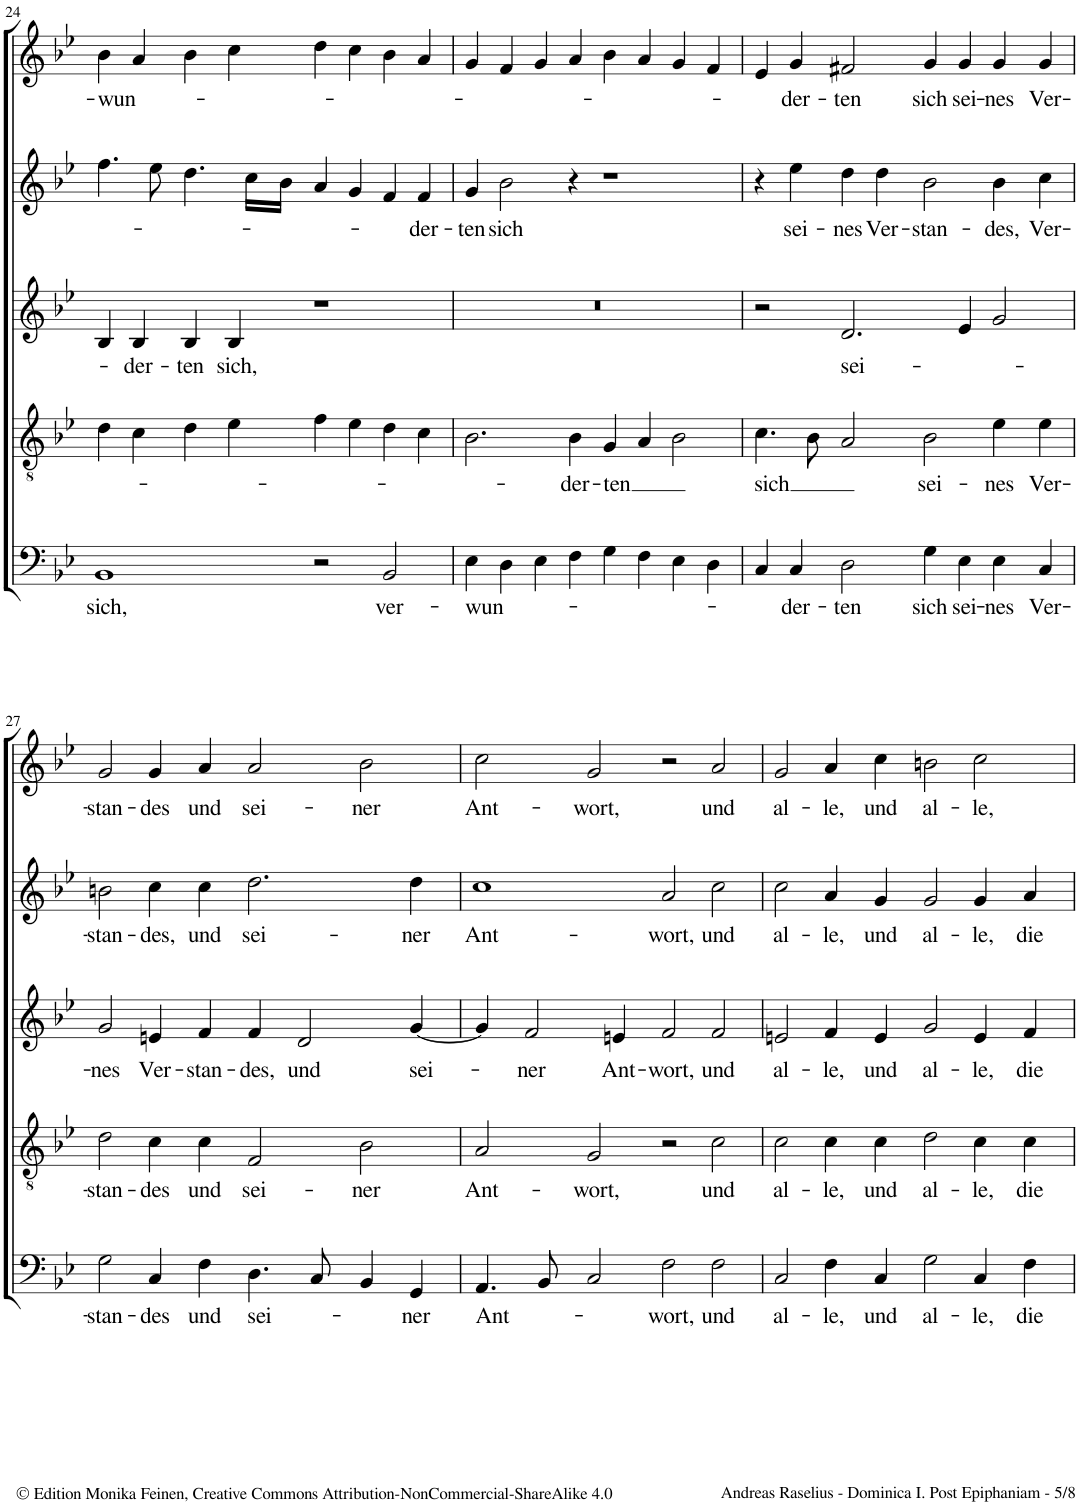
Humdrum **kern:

**kern	**text	**kern	**text	**kern	**text	**kern	**text	**kern	**text
*part5	*part5	*part4	*part4	*part3	*part3	*part2	*part2	*part1	*part1
*staff5	*staff5	*staff4	*staff4	*staff3	*staff3	*staff2	*staff2	*staff1	*staff1
*I"Bassus	*	*I"Tenor [Myxolydius]	*	*I"Altus	*	*I"Quintus	*	*I"Cantus	*
!!LO:PB:g=z
*clefF4	*	*clefGv2	*	*clefG2	*	*clefG2	*	*clefG2	*
*k[b-e-]	*	*k[b-e-]	*	*k[b-e-]	*	*k[b-e-]	*	*k[b-e-]	*
*M4/2	*	*M4/2	*	*M4/2	*	*M4/2	*	*M4/2	*
*met(c)	*	*met(c)	*	*met(c)	*	*met(c)	*	*met(c)	*
=24	=24	=24	=24	=24	=24	=24	=24	=24	=24
!	!LO:LY:b	!	!	!	!	!	!	!	!LO:LY:b
1BB-	sich,	4d\	.	4B-/	.	4.ff\	.	4b-\	-wun-
!	!	!	!	!	!LO:LY:b	!	!	!	!
.	.	4c\	.	4B-/	der-	.	.	4a/	.
.	.	.	.	.	.	8ee-\	.	.	.
!	!	!	!	!	!LO:LY:b	!	!	!	!
.	.	4d\	.	4B-/	-ten	4.dd\	.	4b-\	.
!	!	!	!	!	!LO:LY:b	!	!	!	!
.	.	4e-\	.	4B-/	sich,	.	.	4cc\	.
.	.	.	.	.	.	16cc\LL	.	.	.
.	.	.	.	.	.	16b-\JJ	.	.	.
2r	.	4f\	.	1r	.	4a/	.	4dd\	.
.	.	4e-\	.	.	.	4g/	.	4cc\	.
!	!LO:LY:b	!	!	!	!	!	!	!	!
2BB-/	ver-	4d\	.	.	.	4f/	.	4b-\	.
!	!	!	!	!	!	!	!LO:LY:b	!	!
.	.	4c\	.	.	.	4f/	-der-	4a/	.
=25	=25	=25	=25	=25	=25	=25	=25	=25	=25
!	!LO:LY:b	!	!	!	!	!	!LO:LY:b	!	!
4E-\	wun-	2.B-\	.	0r	.	4g/	ten	4g/	.
!	!	!	!	!	!	!	!LO:LY:b	!	!
4D\	.	.	.	.	.	2b-\	sich	4f/	.
4E-\	.	.	.	.	.	.	.	4g/	.
!	!	!	!LO:LY:b	!	!	!	!	!	!
4F\	.	4B-\	-der-	.	.	4r	.	4a/	.
!	!	!	!LO:LY:b	!	!	!	!	!	!
4G\	.	4G/	-ten	.	.	1r	.	4b-\	.
4F\	.	4A/	.	.	.	.	.	4a/	.
4E-\	.	2B-\	.	.	.	.	.	4g/	.
4D\	.	.	.	.	.	.	.	4f/	.
=26	=26	=26	=26	=26	=26	=26	=26	=26	=26
!	!	!	!LO:LY:b	!	!	!	!	!	!
4C/	.	4.c\	sich	2r	.	4r	.	4e-/	.
!	!LO:LY:b	!	!	!	!	!	!LO:LY:b	!	!LO:LY:b
4C/	-der-	.	.	.	.	4ee-\	sei-	4g/	der-
.	.	8B-\	.	.	.	.	.	.	.
!	!LO:LY:b	!	!	!	!LO:LY:b	!	!LO:LY:b	!	!LO:LY:b
2D\	-ten	2A/	.	2.d/	sei-	4dd\	-nes	2f#X/	-ten
!	!	!	!	!	!	!	!LO:LY:b	!	!
.	.	.	.	.	.	4dd\	Ver-	.	.
!	!LO:LY:b	!	!LO:LY:b	!	!	!	!LO:LY:b	!	!LO:LY:b
4G\	sich	2B-\	sei-	.	.	2b-\	-stan-	4g/	sich
!	!LO:LY:b	!	!	!	!	!	!	!	!LO:LY:b
4E-\	sei-	.	.	4e-/	.	.	.	4g/	sei-
!	!LO:LY:b	!	!LO:LY:b	!	!	!	!LO:LY:b	!	!LO:LY:b
4E-\	-nes	4e-\	-nes	2g/	.	4b-\	-des,	4g/	-nes
!	!LO:LY:b	!	!LO:LY:b	!	!	!	!LO:LY:b	!	!LO:LY:b
4C/	Ver-	4e-\	Ver-	.	.	4cc\	Ver-	4g/	Ver-
!!LO:LB:g=z
=27	=27	=27	=27	=27	=27	=27	=27	=27	=27
!	!LO:LY:b	!	!LO:LY:b	!	!LO:LY:b	!	!LO:LY:b	!	!LO:LY:b
2G\	-stan-	2d\	-stan-	2g/	-nes	2bn\	-stan-	2g/	-stan-
!	!LO:LY:b	!	!LO:LY:b	!	!LO:LY:b	!	!LO:LY:b	!	!LO:LY:b
4C/	-des	4c\	-des	4en/	Ver-	4cc\	-des,	4g/	-des
!	!LO:LY:b	!	!LO:LY:b	!	!LO:LY:b	!	!LO:LY:b	!	!LO:LY:b
4F\	und	4c\	und	4f/	-stan-	4cc\	und	4a/	und
!	!LO:LY:b	!	!LO:LY:b	!	!LO:LY:b	!	!LO:LY:b	!	!LO:LY:b
4.D\	sei-	2F/	sei-	4f/	-des,	2.dd\	sei-	2a/	sei-
!	!	!	!	!	!LO:LY:b	!	!	!	!
.	.	.	.	2d/	und	.	.	.	.
8C/	.	.	.	.	.	.	.	.	.
!	!	!	!LO:LY:b	!	!	!	!	!	!LO:LY:b
4BB-/	.	2B-\	-ner	.	.	.	.	2b-\	-ner
!	!LO:LY:b	!	!	!	!LO:LY:b	!	!LO:LY:b	!	!
4GG/	-ner	.	.	[4g/	sei-	4dd\	-ner	.	.
=28	=28	=28	=28	=28	=28	=28	=28	=28	=28
!	!LO:LY:b	!	!LO:LY:b	!	!	!	!LO:LY:b	!	!LO:LY:b
4.AA/	Ant-	2A/	Ant-	4g/]	.	1cc	Ant-	2cc\	Ant-
!	!	!	!	!	!LO:LY:b	!	!	!	!
.	.	.	.	2f/	-ner	.	.	.	.
8BB-/	.	.	.	.	.	.	.	.	.
!	!	!	!LO:LY:b	!	!	!	!	!	!LO:LY:b
2C/	.	2G/	-wort,	.	.	.	.	2g/	-wort,
!	!	!	!	!	!LO:LY:b	!	!	!	!
.	.	.	.	4en/	Ant-	.	.	.	.
!	!LO:LY:b	!	!	!	!LO:LY:b	!	!LO:LY:b	!	!
2F\	-wort,	2r	.	2f/	-wort,	2a/	-wort,	2r	.
!	!LO:LY:b	!	!LO:LY:b	!	!LO:LY:b	!	!LO:LY:b	!	!LO:LY:b
2F\	und	2c\	und	2f/	und	2cc\	und	2a/	und
=29	=29	=29	=29	=29	=29	=29	=29	=29	=29
!	!LO:LY:b	!	!LO:LY:b	!	!LO:LY:b	!	!LO:LY:b	!	!LO:LY:b
2C/	al-	2c\	al-	2en/	al-	2cc\	al-	2g/	al-
!	!LO:LY:b	!	!LO:LY:b	!	!LO:LY:b	!	!LO:LY:b	!	!LO:LY:b
4F\	-le,	4c\	-le,	4f/	-le,	4a/	-le,	4a/	-le,
!	!LO:LY:b	!	!LO:LY:b	!	!LO:LY:b	!	!LO:LY:b	!	!LO:LY:b
4C/	und	4c\	und	4e/	und	4g/	und	4cc\	und
!	!LO:LY:b	!	!LO:LY:b	!	!LO:LY:b	!	!LO:LY:b	!	!LO:LY:b
2G\	al-	2d\	al-	2g/	al-	2g/	al-	2bn\	al-
!	!LO:LY:b	!	!LO:LY:b	!	!LO:LY:b	!	!LO:LY:b	!	!LO:LY:b
4C/	-le,	4c\	-le,	4e/	-le,	4g/	-le,	2cc\	-le,
!	!LO:LY:b	!	!LO:LY:b	!	!LO:LY:b	!	!LO:LY:b	!	!
4F\	die	4c\	die	4f/	die	4a/	die	.	.
=	=	=	=	=	=	=	=	=	=
*-	*-	*-	*-	*-	*-	*-	*-	*-	*-
